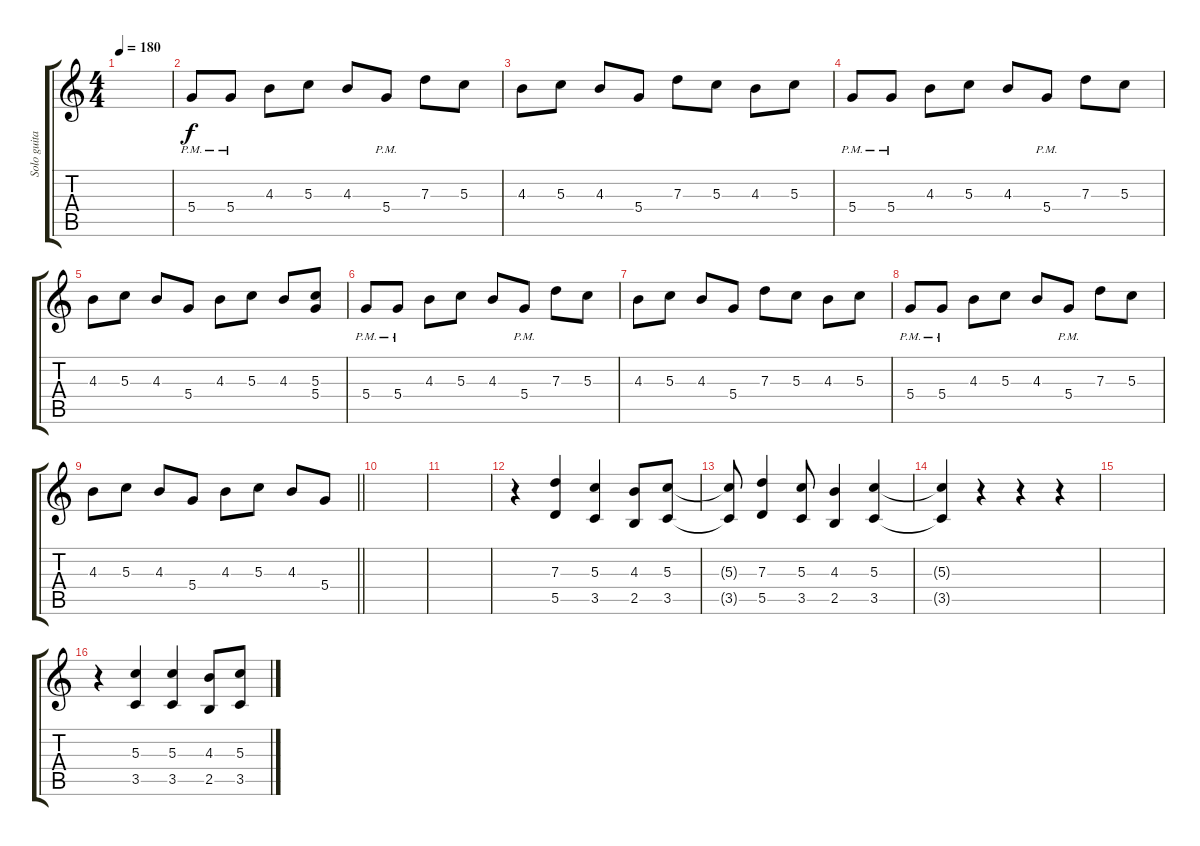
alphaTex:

\track ("Solo guitar" "Solo guita") {instrument distortionguitar}
\staff {score tabs}
\tuning (E4 B3 G3 D3 A2 E2) {hide}
\ts (4 4)
\tempo 180
\clef g2
\ks c
|
5.4{pm}.8 5.4{pm}.8 4.3.8 5.3.8 4.3.8 5.4{pm}.8 7.3.8 5.3.8 |
4.3.8 5.3.8 4.3.8 5.4.8 7.3.8 5.3.8 4.3.8 5.3.8 |
5.4{pm}.8 5.4{pm}.8 4.3.8 5.3.8 4.3.8 5.4{pm}.8 7.3.8 5.3.8 |
4.3.8 5.3.8 4.3.8 5.4.8 4.3.8 5.3.8 4.3.8 (5.3 5.4).8 |
5.4{pm}.8 5.4{pm}.8 4.3.8 5.3.8 4.3.8 5.4{pm}.8 7.3.8 5.3.8 |
4.3.8 5.3.8 4.3.8 5.4.8 7.3.8 5.3.8 4.3.8 5.3.8 |
5.4{pm}.8 5.4{pm}.8 4.3.8 5.3.8 4.3.8 5.4{pm}.8 7.3.8 5.3.8 |
\barLineRight lightlight
4.3.8 5.3.8 4.3.8 5.4.8 4.3.8 5.3.8 4.3.8 5.4.8 |
|
|
r.4 (7.3 5.5).4 (5.3 3.5).4 (4.3 2.5).8 (5.3 3.5).8 |
(5.3{t} 3.5{t}).8 (7.3 5.5).4 (5.3 3.5).8 (4.3 2.5).4 (5.3 3.5).4 |
(5.3{t} 3.5{t}).4 r.4 r.4 r.4 |
|
r.4 (5.3 3.5).4 (5.3 3.5).4 (4.3 2.5).8 (5.3 3.5).8
